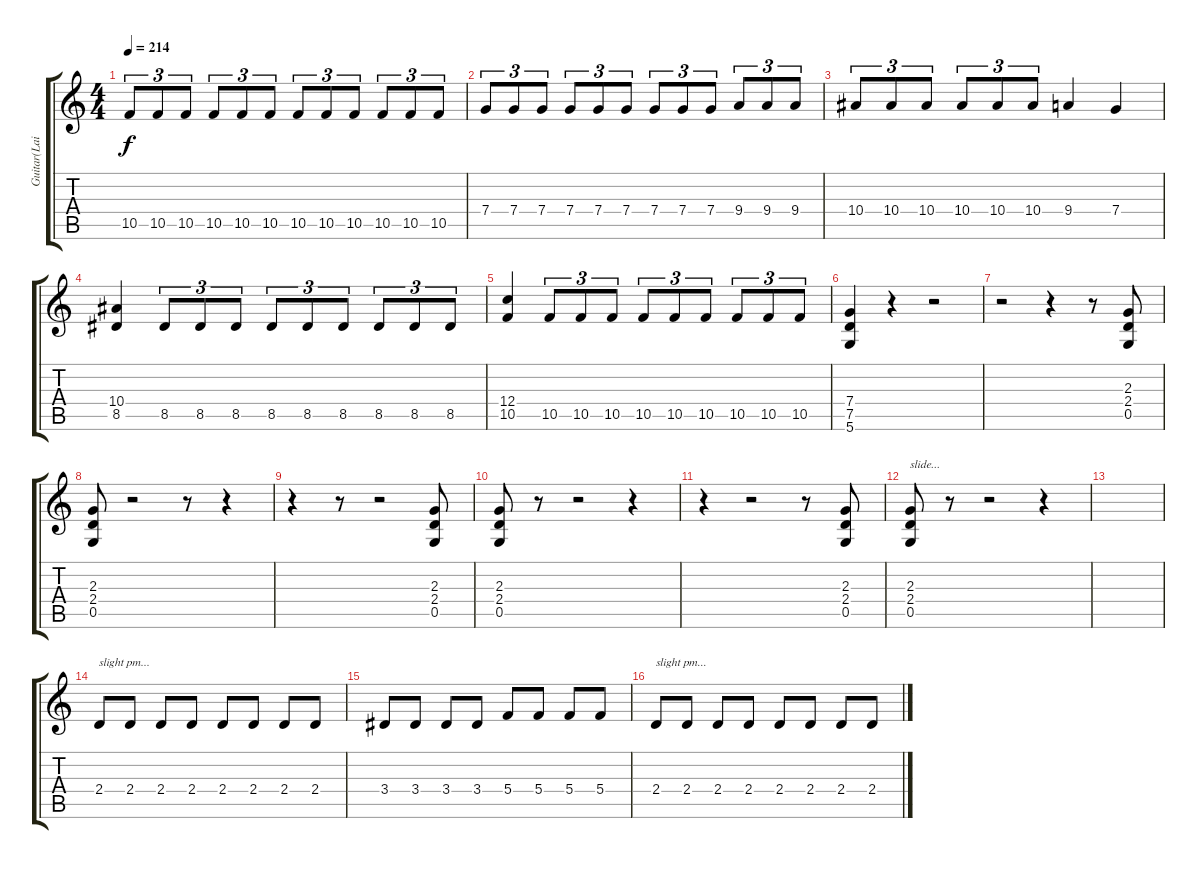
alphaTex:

\track ("Guitar(Laiho)" "Guitar(Lai") {instrument distortionguitar}
\staff {score tabs}
\tuning (D4 A3 F3 C3 G2 D2) {hide}
\ts (4 4)
\tempo 214
\clef g2
\ks c
10.5.8{tu (3 2) dy f} 10.5.8{tu (3 2)} 10.5.8{tu (3 2)} 10.5.8{tu (3 2)} 10.5.8{tu (3 2)} 10.5.8{tu (3 2)} 10.5.8{tu (3 2)} 10.5.8{tu (3 2)} 10.5.8{tu (3 2)} 10.5.8{tu (3 2)} 10.5.8{tu (3 2)} 10.5.8{tu (3 2)} |
7.4.8{tu (3 2)} 7.4.8{tu (3 2)} 7.4.8{tu (3 2)} 7.4.8{tu (3 2)} 7.4.8{tu (3 2)} 7.4.8{tu (3 2)} 7.4.8{tu (3 2)} 7.4.8{tu (3 2)} 7.4.8{tu (3 2)} 9.4.8{tu (3 2)} 9.4.8{tu (3 2)} 9.4.8{tu (3 2)} |
10.4.8{tu (3 2)} 10.4.8{tu (3 2)} 10.4.8{tu (3 2)} 10.4.8{tu (3 2)} 10.4.8{tu (3 2)} 10.4.8{tu (3 2)} 9.4.4 7.4.4 |
(10.4 8.5).4 8.5.8{tu (3 2)} 8.5.8{tu (3 2)} 8.5.8{tu (3 2)} 8.5.8{tu (3 2)} 8.5.8{tu (3 2)} 8.5.8{tu (3 2)} 8.5.8{tu (3 2)} 8.5.8{tu (3 2)} 8.5.8{tu (3 2)} |
(12.4 10.5).4 10.5.8{tu (3 2)} 10.5.8{tu (3 2)} 10.5.8{tu (3 2)} 10.5.8{tu (3 2)} 10.5.8{tu (3 2)} 10.5.8{tu (3 2)} 10.5.8{tu (3 2)} 10.5.8{tu (3 2)} 10.5.8{tu (3 2)} |
(7.4 7.5 5.6).4 r.4 r.2 |
r.2 r.4 r.8 (2.3 2.4 0.5).8 |
(2.3 2.4 0.5).8 r.2 r.8 r.4 |
r.4 r.8 r.2 (2.3 2.4 0.5).8 |
(2.3 2.4 0.5).8 r.8 r.2 r.4 |
r.4 r.2 r.8 (2.3 2.4 0.5).8 |
(2.3 2.4 0.5).8{txt "slide..."} r.8 r.2 r.4 |
|
2.4.8{txt "slight pm..."} 2.4.8 2.4.8 2.4.8 2.4.8 2.4.8 2.4.8 2.4.8 |
3.4.8 3.4.8 3.4.8 3.4.8 5.4.8 5.4.8 5.4.8 5.4.8 |
2.4.8{txt "slight pm..."} 2.4.8 2.4.8 2.4.8 2.4.8 2.4.8 2.4.8 2.4.8
